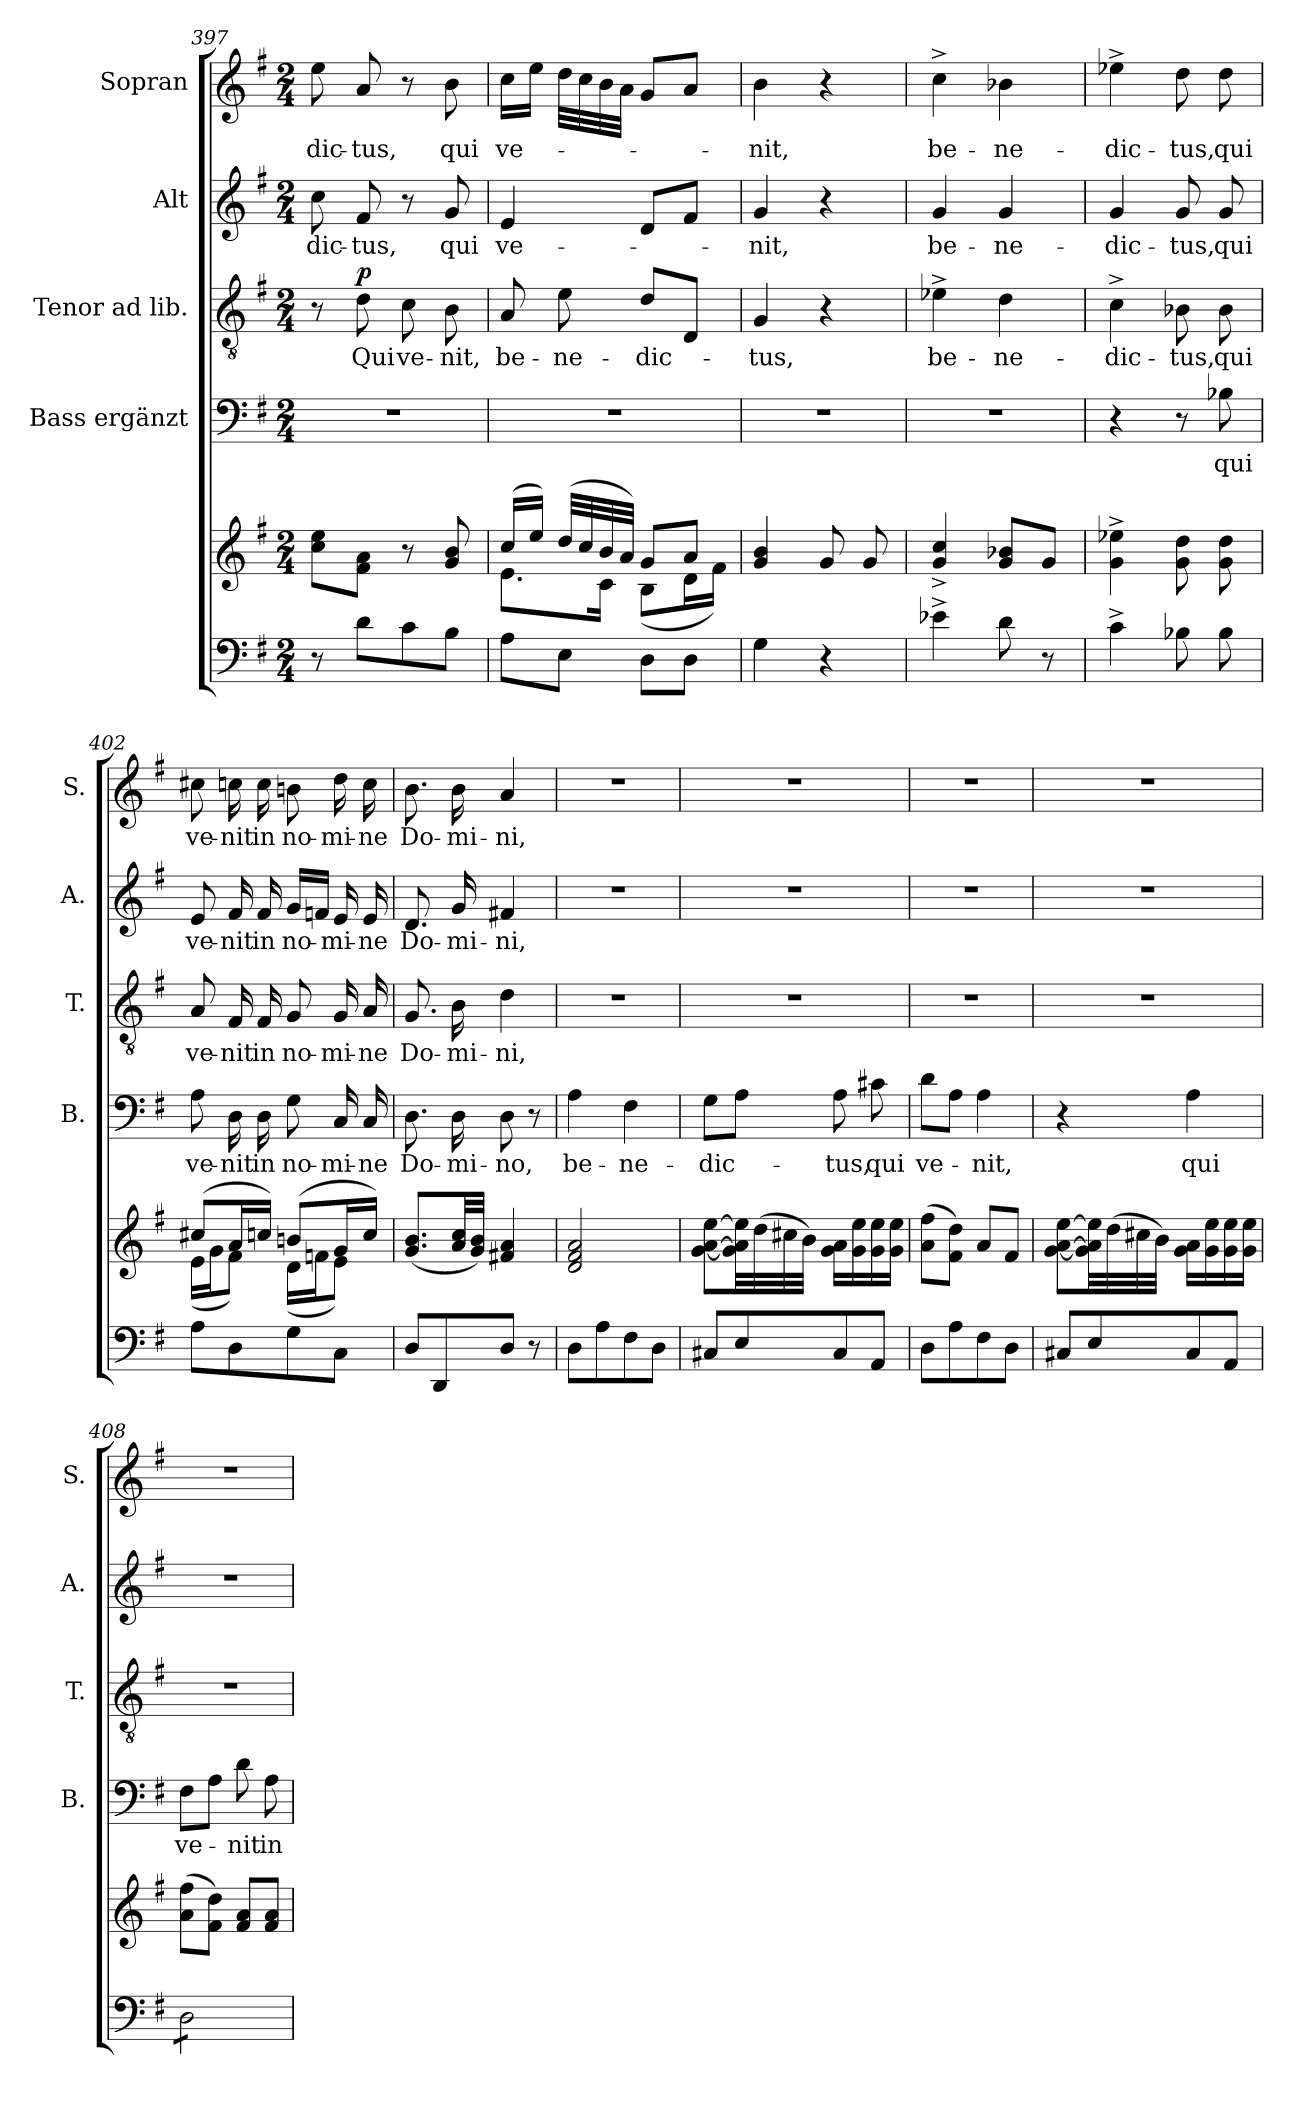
**kern	**kern	**kern	**text	**kern	**text	**dynam	**kern	**text	**kern	**text
*part5	*part5	*part4	*part4	*part3	*part3	*part3	*part2	*part2	*part1	*part1
*staff6	*staff5	*staff4	*staff4	*staff3	*staff3	*staff3	*staff2	*staff2	*staff1	*staff1
*	*	*I"Bass ergänzt	*	*I"Tenor ad lib.	*	*	*I"Alt	*	*I"Sopran	*
*	*	*I'B.	*	*I'T.	*	*	*I'A.	*	*I'S.	*
*clefF4	*clefG2	*clefF4	*	*clefGv2	*	*	*clefG2	*	*clefG2	*
*k[f#]	*k[f#]	*k[f#]	*	*k[f#]	*	*	*k[f#]	*	*k[f#]	*
*G:	*G:	*G:	*	*G:	*	*	*G:	*	*G:	*
*M2/4	*M2/4	*M2/4	*	*M2/4	*	*	*M2/4	*	*M2/4	*
=397	=397	=397	=397	=397	=397	=397	=397	=397	=397	=397
!	!	!	!	!	!	!	!	!LO:LY:b	!	!LO:LY:b
8r	8cc\ 8ee\L	2r	.	8r	.	.	8cc\	-dic-	8ee\	-dic-
!	!	!	!	!	!LO:LY:b	!LO:DY:a	!	!LO:LY:b	!	!LO:LY:b
8d\L	8f#\ 8a\J	.	.	8d\	Qui	p	8f#/	-tus,	8a/	-tus,
!	!	!	!	!	!LO:LY:b	!	!	!	!	!
8c\	8r	.	.	8c\	ve-	.	8r	.	8r	.
!	!	!	!	!	!LO:LY:b	!	!	!LO:LY:b	!	!LO:LY:b
8B\J	8g/ 8b/	.	.	8B\	-nit,	.	8g/	qui	8b\	qui
=398	=398	=398	=398	=398	=398	=398	=398	=398	=398	=398
*	*^	*	*	*	*	*	*	*	*	*
!	!	!	!	!	!	!LO:LY:b	!	!	!LO:LY:b	!	!LO:LY:b
8A\L	(>16cc/LL	8.e\L	2r	.	8A/	be-	.	4e/	ve-	16cc\LL	ve-
.	16ee/JJ)	.	.	.	.	.	.	.	.	16ee\JJ	.
!	!	!	!	!	!	!LO:LY:b	!	!	!	!	!
8E\J	(>32dd/LLL	.	.	.	8e\	-ne-	.	.	.	32dd\LLL	.
.	32cc/	.	.	.	.	.	.	.	.	32cc\	.
.	32b/	16c\Jk	.	.	.	.	.	.	.	32b\	.
.	32a/JJJ)	.	.	.	.	.	.	.	.	32a\JJJ	.
!	!	!	!	!	!	!LO:LY:b	!	!	!	!	!
8D\L	8g/L	(<8B\L	.	.	8d/L	-dic-	.	8d/L	.	8g/L	.
8D\J	8a/J	16d\L	.	.	8D/J	.	.	8f#/J	.	8a/J	.
.	.	16f#\JJ)	.	.	.	.	.	.	.	.	.
!!LO:PB:g=z
=399	=399	=399	=399	=399	=399	=399	=399	=399	=399	=399	=399
!	!	!	!	!	!	!LO:LY:b	!	!	!LO:LY:b	!	!LO:LY:b
*	*v	*v	*	*	*	*	*	*	*	*	*
4G\	4g/ 4b/	2r	.	4G/	-tus,	.	4g/	-nit,	4b\	-nit,
4r	8g/	.	.	4r	.	.	4r	.	4r	.
.	8g/	.	.	.	.	.	.	.	.	.
=400	=400	=400	=400	=400	=400	=400	=400	=400	=400	=400
!	!	!	!	!	!LO:LY:b	!	!	!LO:LY:b	!	!LO:LY:b
4e-X^>\	4g/^< 4cc/^<	2r	.	4e-X^>\	be-	.	4g/	be-	4cc^>\	be-
!	!	!	!	!	!LO:LY:b	!	!	!LO:LY:b	!	!LO:LY:b
8d\	8g/ 8b-X/L	.	.	4d\	-ne-	.	4g/	-ne-	4b-X\	-ne-
8r	8g/J	.	.	.	.	.	.	.	.	.
=401	=401	=401	=401	=401	=401	=401	=401	=401	=401	=401
!	!	!	!	!	!LO:LY:b	!	!	!LO:LY:b	!	!LO:LY:b
4c^>\	4g\^> 4ee-X\^>	4r	.	4c^>\	-dic-	.	4g/	-dic-	4ee-X^>\	-dic-
!	!	!	!	!	!LO:LY:b	!	!	!LO:LY:b	!	!LO:LY:b
8B-X\	8g\ 8dd\	8r	.	8B-X\	-tus,	.	8g/	-tus,	8dd\	-tus,
!	!	!	!LO:LY:b	!	!LO:LY:b	!	!	!LO:LY:b	!	!LO:LY:b
8B-\	8g\ 8dd\	8B-X\	qui	8B-\	qui	.	8g/	qui	8dd\	qui
=402	=402	=402	=402	=402	=402	=402	=402	=402	=402	=402
*	*^	*	*	*	*	*	*	*	*	*
!	!	!	!	!LO:LY:b	!	!LO:LY:b	!	!	!LO:LY:b	!	!LO:LY:b
8A\L	(>8cc#X/L	(<16e\LL	8A\	ve-	8A/	ve-	.	8e/	ve-	8cc#X\	ve-
.	.	16g\J	.	.	.	.	.	.	.	.	.
!	!	!	!	!LO:LY:b	!	!LO:LY:b	!	!	!LO:LY:b	!	!LO:LY:b
8D\	16a/L	8f#\J)	16D\	-nit	16F#/	-nit	.	16f#/	-nit	16ccn\	-nit
!	!	!	!	!LO:LY:b	!	!LO:LY:b	!	!	!LO:LY:b	!	!LO:LY:b
.	16ccn/JJ)	.	16D\	in	16F#/	in	.	16f#/	in	16cc\	in
!	!	!	!	!LO:LY:b	!	!LO:LY:b	!	!	!LO:LY:b	!	!LO:LY:b
8G\	(>8bn/L	(<16d\LL	8G\	no-	8G/	no-	.	16g/LL	no-	8bn\	no-
.	.	16fn\J	.	.	.	.	.	16fn/JJ	.	.	.
!	!	!	!	!LO:LY:b	!	!LO:LY:b	!	!	!LO:LY:b	!	!LO:LY:b
8C\J	16g/L	8e\J)	16C/	-mi-	16G/	-mi-	.	16e/	-mi-	16dd\	-mi-
!	!	!	!	!LO:LY:b	!	!LO:LY:b	!	!	!LO:LY:b	!	!LO:LY:b
.	16cc/JJ)	.	16C/	-ne	16A/	-ne	.	16e/	-ne	16cc\	-ne
*	*v	*v	*	*	*	*	*	*	*	*	*
=403	=403	=403	=403	=403	=403	=403	=403	=403	=403	=403
!	!	!	!LO:LY:b	!	!LO:LY:b	!	!	!LO:LY:b	!	!LO:LY:b
8D/L	(<8.g/ 8.b/L	8.D\	Do-	8.G/	Do-	.	8.d/	Do-	8.b\	Do-
8DD/	.	.	.	.	.	.	.	.	.	.
!	!	!	!LO:LY:b	!	!LO:LY:b	!	!	!LO:LY:b	!	!LO:LY:b
.	32a/ 32cc/LL	16D\	-mi-	16B\	-mi-	.	16g/	-mi-	16b\	-mi-
.	32g/ 32b/JJJ)	.	.	.	.	.	.	.	.	.
!	!	!	!LO:LY:b	!	!LO:LY:b	!	!	!LO:LY:b	!	!LO:LY:b
8D/J	4f#X/ 4a/	8D\	-no,	4d\	-ni,	.	4f#X/	-ni,	4a/	-ni,
8r	.	8r	.	.	.	.	.	.	.	.
=404	=404	=404	=404	=404	=404	=404	=404	=404	=404	=404
!	!	!	!LO:LY:b	!	!	!	!	!	!	!
8D\L	2d/ 2f#/ 2a/	4A\	be-	2r	.	.	2r	.	2r	.
8A\	.	.	.	.	.	.	.	.	.	.
!	!	!	!LO:LY:b	!	!	!	!	!	!	!
8F#\	.	4F#\	-ne-	.	.	.	.	.	.	.
8D\J	.	.	.	.	.	.	.	.	.	.
!!LO:LB:g=z
=405	=405	=405	=405	=405	=405	=405	=405	=405	=405	=405
!	!	!	!LO:LY:b	!	!	!	!	!	!	!
8C#X/L	[8g\ [8a\ [8ee\L	8G\L	-dic-	2r	.	.	2r	.	2r	.
8E/	32g\] 32a\] 32ee\]LL	8A\J	.	.	.	.	.	.	.	.
.	(>32dd\	.	.	.	.	.	.	.	.	.
.	32cc#X\	.	.	.	.	.	.	.	.	.
.	32b\JJJ)	.	.	.	.	.	.	.	.	.
!	!	!	!LO:LY:b	!	!	!	!	!	!	!
8C#/	16g\ 16a\LL	8A\	-tus,	.	.	.	.	.	.	.
.	16g\ 16ee\	.	.	.	.	.	.	.	.	.
!	!	!	!LO:LY:b	!	!	!	!	!	!	!
8AA/J	16g\ 16ee\	8c#X\	qui	.	.	.	.	.	.	.
.	16g\ 16ee\JJ	.	.	.	.	.	.	.	.	.
=406	=406	=406	=406	=406	=406	=406	=406	=406	=406	=406
!	!	!	!LO:LY:b	!	!	!	!	!	!	!
8D\L	(>8a\ 8ff#\L	8d\L	ve-	2r	.	.	2r	.	2r	.
8A\	8f#\ 8dd\J)	8A\J	.	.	.	.	.	.	.	.
!	!	!	!LO:LY:b	!	!	!	!	!	!	!
8F#\	8a/L	4A\	-nit,	.	.	.	.	.	.	.
8D\J	8f#/J	.	.	.	.	.	.	.	.	.
=407	=407	=407	=407	=407	=407	=407	=407	=407	=407	=407
8C#X/L	[8g\ [8a\ [8ee\L	4r	.	2r	.	.	2r	.	2r	.
8E/	32g\] 32a\] 32ee\]LL	.	.	.	.	.	.	.	.	.
.	(>32dd\	.	.	.	.	.	.	.	.	.
.	32cc#X\	.	.	.	.	.	.	.	.	.
.	32b\JJJ)	.	.	.	.	.	.	.	.	.
!	!	!	!LO:LY:b	!	!	!	!	!	!	!
8C#/	16g\ 16a\LL	4A\	qui	.	.	.	.	.	.	.
.	16g\ 16ee\	.	.	.	.	.	.	.	.	.
8AA/J	16g\ 16ee\	.	.	.	.	.	.	.	.	.
.	16g\ 16ee\JJ	.	.	.	.	.	.	.	.	.
=408	=408	=408	=408	=408	=408	=408	=408	=408	=408	=408
!	!	!	!LO:LY:b	!	!	!	!	!	!	!
*tremolo	*	*	*	*	*	*	*	*	*	*
8D\L	(>8a\ 8ff#\L	8F#\L	ve-	2r	.	.	2r	.	2r	.
8D\	8f#\ 8dd\J)	8A\J	.	.	.	.	.	.	.	.
!	!	!	!LO:LY:b	!	!	!	!	!	!	!
8D\	8f#/ 8a/L	8d\	-nit	.	.	.	.	.	.	.
!	!	!	!LO:LY:b	!	!	!	!	!	!	!
8D\J	8f#/ 8a/J	8A\	in	.	.	.	.	.	.	.
*Xtremolo	*	*	*	*	*	*	*	*	*	*
=	=	=	=	=	=	=	=	=	=	=
*-	*-	*-	*-	*-	*-	*-	*-	*-	*-	*-
